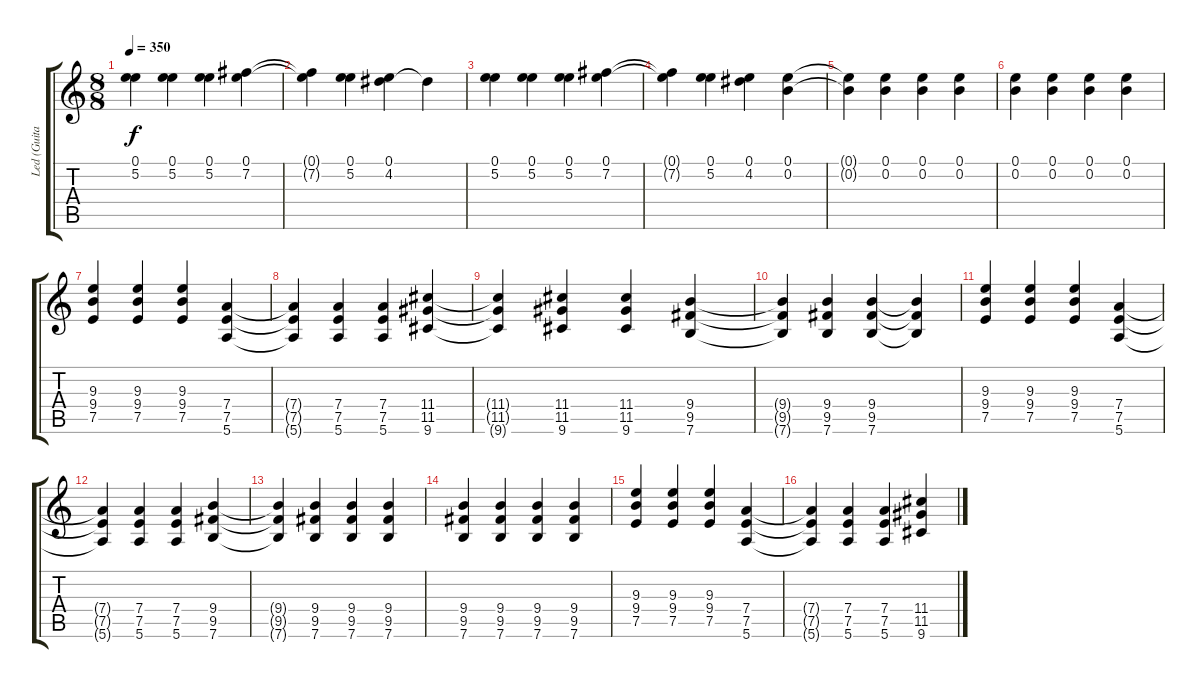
\track ("Led (Guitar 2)" "Led (Guita") {solo instrument overdrivenguitar}
\staff {score tabs}
\tuning (E4 B3 G3 D3 A2 E2) {hide}
\ts (8 8)
\tempo 350
\clef g2
\ks c
(0.1{t} 5.2{t}).4{dy f} (0.1 5.2).4 (0.1 5.2).4 (0.1 7.2).4 |
(0.1{t} 7.2{t}).4 (0.1 5.2).4 (0.1 4.2).4 4.2{t}.4 |
(0.1 5.2).4 (0.1 5.2).4 (0.1 5.2).4 (0.1 7.2).4 |
(0.1{t} 7.2{t}).4 (0.1 5.2).4 (0.1 4.2).4 (0.1 0.2).4 |
(0.1{t} 0.2{t}).4 (0.1 0.2).4 (0.1 0.2).4 (0.1 0.2).4 |
(0.1 0.2).4 (0.1 0.2).4 (0.1 0.2).4 (0.1 0.2).4 |
(9.3 9.4 7.5).4 (9.3 9.4 7.5).4 (9.3 9.4 7.5).4 (7.4 7.5 5.6).4 |
(7.4{t} 7.5{t} 5.6{t}).4 (7.4 7.5 5.6).4 (7.4 7.5 5.6).4 (11.4 11.5 9.6).4 |
(11.4{t} 11.5{t} 9.6{t}).4 (11.4 11.5 9.6).4 (11.4 11.5 9.6).4 (9.4 9.5 7.6).4 |
(9.4{t} 9.5{t} 7.6{t}).4 (9.4 9.5 7.6).4 (9.4 9.5 7.6).4 (9.4{t} 9.5{t} 7.6{t}).4 |
(9.3 9.4 7.5).4 (9.3 9.4 7.5).4 (9.3 9.4 7.5).4 (7.4 7.5 5.6).4 |
(7.4{t} 7.5{t} 5.6{t}).4 (7.4 7.5 5.6).4 (7.4 7.5 5.6).4 (9.4 9.5 7.6).4 |
(9.4{t} 9.5{t} 7.6{t}).4 (9.4 9.5 7.6).4 (9.4 9.5 7.6).4 (9.4 9.5 7.6).4 |
(9.4 9.5 7.6).4 (9.4 9.5 7.6).4 (9.4 9.5 7.6).4 (9.4 9.5 7.6).4 |
(9.3 9.4 7.5).4 (9.3 9.4 7.5).4 (9.3 9.4 7.5).4 (7.4 7.5 5.6).4 |
(7.4{t} 7.5{t} 5.6{t}).4 (7.4 7.5 5.6).4 (7.4 7.5 5.6).4 (11.4 11.5 9.6).4
